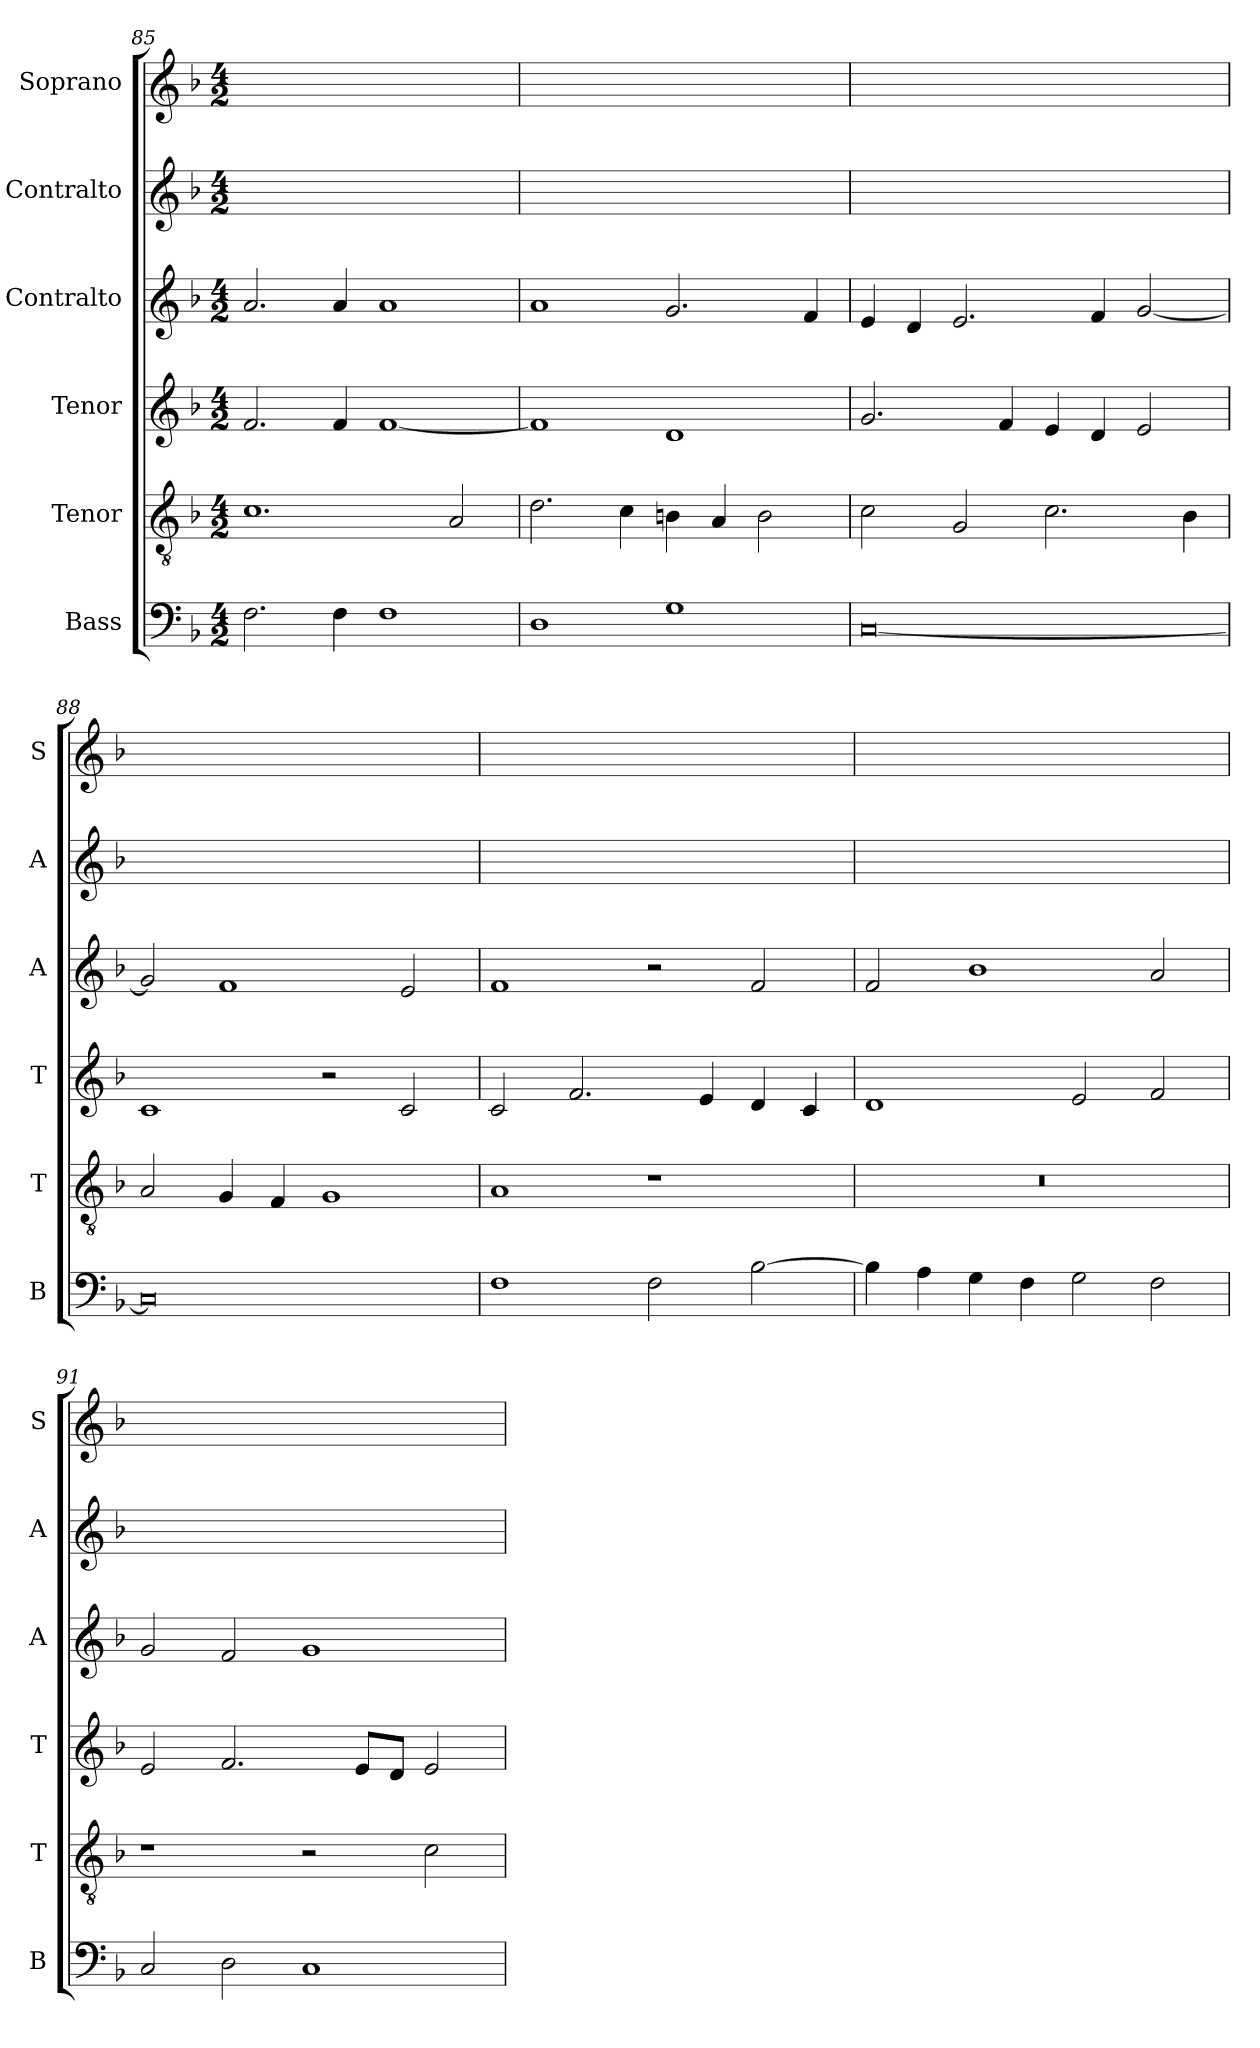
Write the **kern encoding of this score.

**kern	**kern	**kern	**kern	**kern	**kern
*part6	*part5	*part4	*part3	*part2	*part1
*staff6	*staff5	*staff4	*staff3	*staff2	*staff1
*I"Bass	*I"Tenor	*I"Tenor	*I"Contralto	*I"Contralto	*I"Soprano
*I'B	*I'T	*I'T	*I'A	*I'A	*I'S
*clefF4	*clefGv2	*clefG2	*clefG2	*clefG2	*clefG2
*k[b-]	*k[b-]	*k[b-]	*k[b-]	*k[b-]	*k[b-]
*F:ion	*F:ion	*F:ion	*F:ion	*F:ion	*F:ion
*M4/2	*M4/2	*M4/2	*M4/2	*M4/2	*M4/2
=85	=85	=85	=85	=85	=85
2.F	1.c	2.f	2.a	0ryy	0ryy
4F	.	4f	4a	.	.
1F	.	[1f	1a	.	.
.	2A	.	.	.	.
=86	=86	=86	=86	=86	=86
1D	2.d	1f]	1a	0ryy	0ryy
.	4c	.	.	.	.
1G	4Bn	1d	2.g	.	.
.	4A	.	.	.	.
.	2B	.	.	.	.
.	.	.	4f	.	.
=87	=87	=87	=87	=87	=87
[0C	2c	2.g	4e	0ryy	0ryy
.	.	.	4d	.	.
.	2G	.	2.e	.	.
.	.	4f	.	.	.
.	2.c	4e	.	.	.
.	.	4d	4f	.	.
.	.	2e	[2g	.	.
.	4B-	.	.	.	.
=88	=88	=88	=88	=88	=88
0C]	2A	1c	2g]	0ryy	0ryy
.	4G	.	1f	.	.
.	4F	.	.	.	.
.	1G	2r	.	.	.
.	.	2c	2e	.	.
=89	=89	=89	=89	=89	=89
1F	1A	2c	1f	0ryy	0ryy
.	.	2.f	.	.	.
2F	1r	.	2r	.	.
.	.	4e	.	.	.
[2B-	.	4d	2f	.	.
.	.	4c	.	.	.
=90	=90	=90	=90	=90	=90
4B-]	0r	1d	2f	0ryy	0ryy
4A	.	.	.	.	.
4G	.	.	1b-	.	.
4F	.	.	.	.	.
2G	.	2e	.	.	.
2F	.	2f	2a	.	.
=91	=91	=91	=91	=91	=91
2C	1r	2e	2g	0ryy	0ryy
2D	.	2.f	2f	.	.
1C	2r	.	1g	.	.
.	.	8e/L	.	.	.
.	.	8d/J	.	.	.
.	2c	2e	.	.	.
=	=	=	=	=	=
*-	*-	*-	*-	*-	*-
